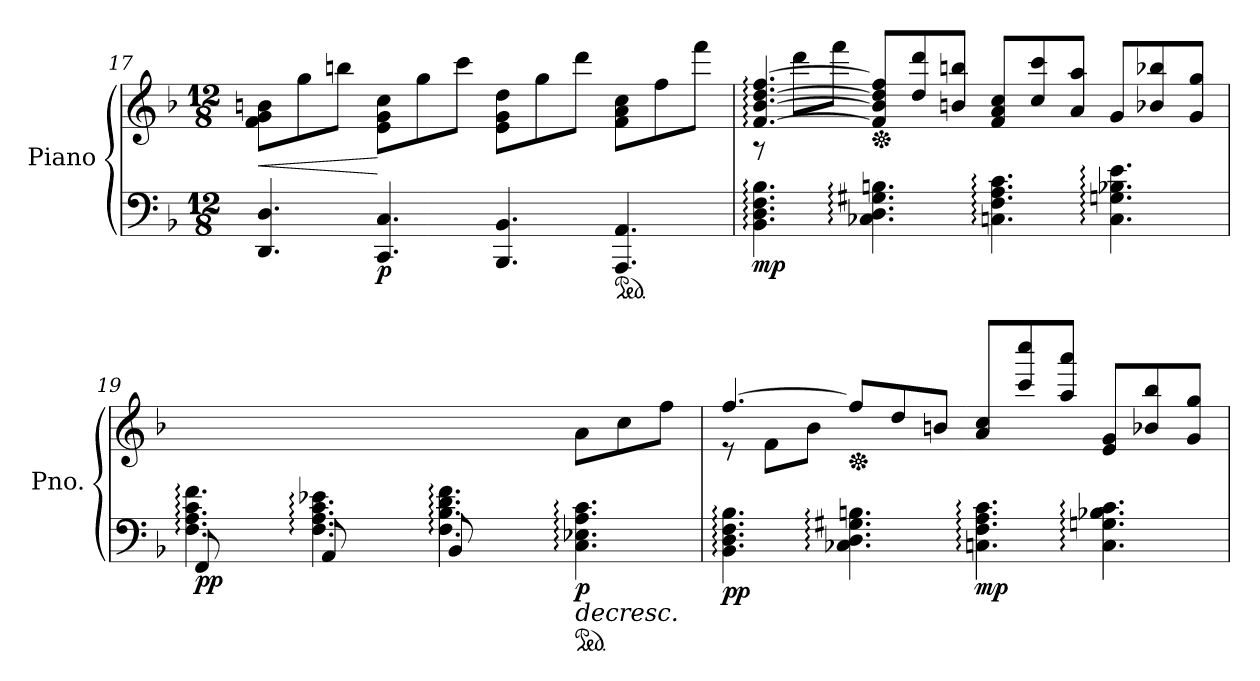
**kern	**kern	**dynam
*part1	*part1	*part1
*staff2	*staff1	*staff1/2
*I"Piano	*	*
*I'Pno.	*	*
*clefF4	*clefG2	*
*k[b-]	*k[b-]	*
*M12/8	*M12/8	*
=17	=17	=17
!	!	!LO:HP:b
4.DD/ 4.D/	8f\ 8g\ 8bn\L	<
.	8gg\	.
.	8bbn\J	.
!	!	!LO:DY:n=1:b=2
4.CC/ 4.C/	8e\ 8g\ 8cc\L	[ p
.	8gg\	.
.	8ccc\J	.
4.BBB-/ 4.BB-/	8e\ 8g\ 8dd\L	.
.	8gg\	.
.	8ddd\J	.
*ped	*	*
4.AAA/ 4.AA/	8f\ 8a\ 8cc\L	.
.	8ff\	.
.	8fff\J	.
!!LO:LB:g=z
=18	=18	=18
*	*^	*
!	!	!	!LO:DY:b=2
4.BB-\: 4.D\: 4.F\: 4.B-\:	[4.f/: [4.b-/: [4.dd/: [4.ff/:	8r	mp
.	.	8ddd\L	.
.	.	8fff\J	.
*	*Xped	*	*
4.C-X\: 4.D\: 4.G#X\: 4.Bn\:	8f/] 8b-/] 8dd/] 8ff/]L	1ryy	.
.	8dd/ 8ddd/	.	.
.	8bn/ 8bbn/J	.	.
4.Cn\: 4.F\: 4.A\: 4.c\:	8f/ 8a/ 8cc/L	.	.
.	8cc/ 8ccc/	.	.
.	8a/ 8aa/J	.	.
4.C\: 4.Gn\: 4.B-X\: 4.e\:	8g/L	.	.
.	8b-X/ 8bb-X/	.	.
.	8g/ 8gg/J	8ryy	.
=19	=19	=19	=19
*^	*	*	*
!	!	!	!	!LO:DY:b=2
*	*	*v	*v	*
8FF/L	4.F\: 4.A\: 4.c\: 4.f\:	8ryy	pp
4ryy	.	8f\	.
.	.	8ff\J	.
8AA/L	4.F\: 4.A\: 4.c\: 4.e-X\:	8ryy	.
4ryy	.	8f\	.
.	.	8ff\J	.
8BB-/L	4.F\: 4.B-\: 4.d\: 4.f\:	8ryy	.
2ryy	.	8f\	.
.	.	8ff\J	.
*ped	*	*	*
!	!	!	!LO:HP:b=2
!	!	!	!LO:DY:n=1:b=2
.	4.C\: 4.E-X\: 4.A\: 4.c\:	8a\L	> p
.	.	8cc\	.
8ryy	.	8ff\J	.
*v	*v	*	*
!!LO:LB:g=z
=20	=20	=20
*	*^	*
!	!	!	!LO:DY:b=2
4.BB-\: 4.D\: 4.F\: 4.B-\:	[4.ff/	8r	pp
.	.	8f\L	.
.	.	8b-\J	.
*	*Xped	*	*
4.C-X\: 4.D\: 4.G#X\: 4.Bn\:	8ff/L]	1ryy	.
.	8dd/	.	]
.	8bn/J	.	.
!	!	!	!LO:DY:b=2
4.Cn\: 4.F\: 4.A\: 4.c\:	8a/ 8cc/L	.	mp
.	8ccc/ 8cccc/	.	.
.	8aa/ 8aaa/J	.	.
4.C\: 4.Gn\: 4.B-X\: 4.c\:	8e/ 8g/L	.	.
.	8b-X/ 8bb-/	.	.
.	8g/ 8gg/J	8ryy	.
*	*v	*v	*
=	=	=
*-	*-	*-
